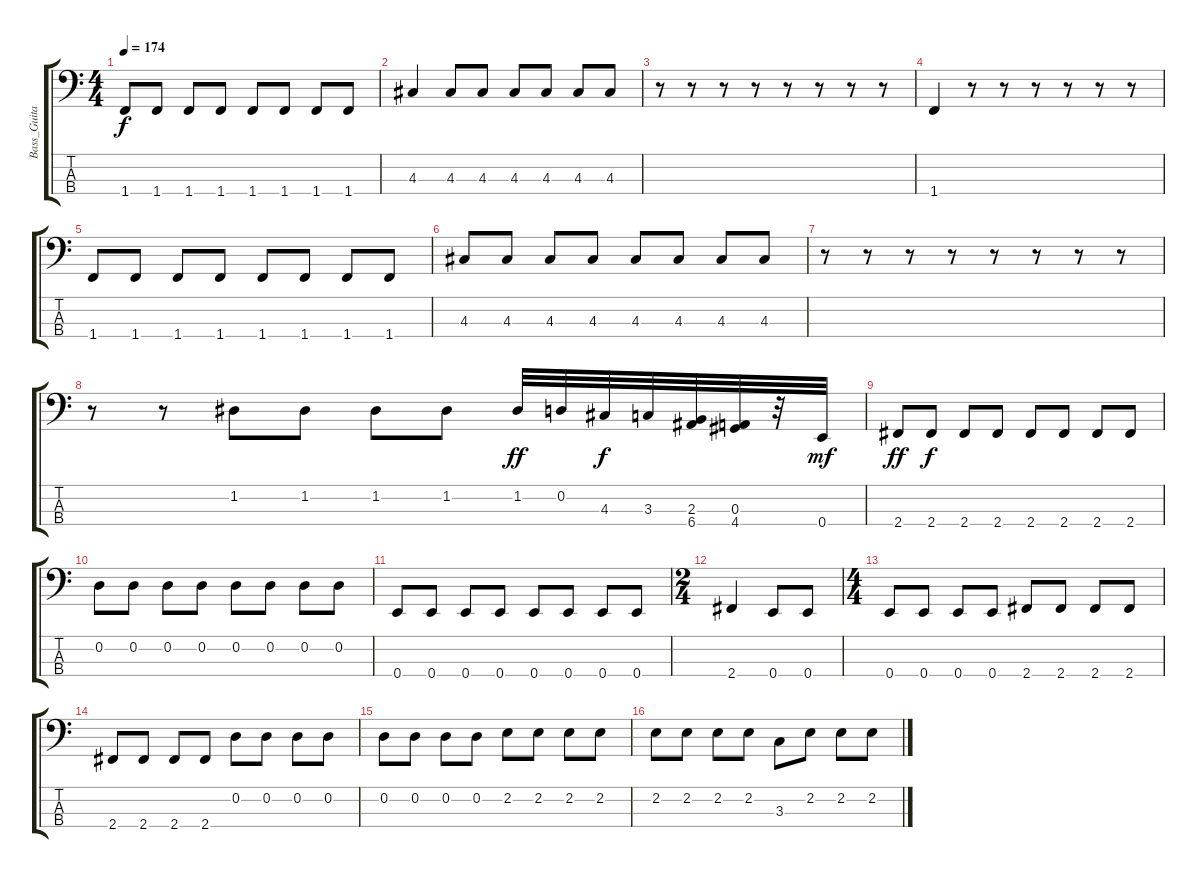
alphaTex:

\track ("Bass_Guitar" "Bass_Guita") {instrument electricbassfinger}
\staff {score tabs}
\tuning (G2 D2 A1 E1) {hide}
\ts (4 4)
\tempo 174
\clef f4
\ks c
1.4.8{dy f} 1.4.8 1.4.8 1.4.8 1.4.8 1.4.8 1.4.8 1.4.8 |
4.3.4 4.3.8 4.3.8 4.3.8 4.3.8 4.3.8 4.3.8 |
r.8 r.8 r.8 r.8 r.8 r.8 r.8 r.8 |
1.4.4 r.8 r.8 r.8 r.8 r.8 r.8 |
1.4.8 1.4.8 1.4.8 1.4.8 1.4.8 1.4.8 1.4.8 1.4.8 |
4.3.8 4.3.8 4.3.8 4.3.8 4.3.8 4.3.8 4.3.8 4.3.8 |
r.8 r.8 r.8 r.8 r.8 r.8 r.8 r.8 |
r.8 r.8 1.2.8 1.2.8 1.2.8 1.2.8 1.2.32{dy ff} 0.2.32 4.3.32{dy f} 3.3.32 (2.3 6.4).32 (0.3 4.4).32 r.32 0.4.32{dy mf} |
2.4.8{dy ff} 2.4.8{dy f} 2.4.8 2.4.8 2.4.8 2.4.8 2.4.8 2.4.8 |
0.2.8 0.2.8 0.2.8 0.2.8 0.2.8 0.2.8 0.2.8 0.2.8 |
0.4.8 0.4.8 0.4.8 0.4.8 0.4.8 0.4.8 0.4.8 0.4.8 |
\ts (2 4)
2.4.4 0.4.8 0.4.8 |
\ts (4 4)
0.4.8 0.4.8 0.4.8 0.4.8 2.4.8 2.4.8 2.4.8 2.4.8 |
2.4.8 2.4.8 2.4.8 2.4.8 0.2.8 0.2.8 0.2.8 0.2.8 |
0.2.8 0.2.8 0.2.8 0.2.8 2.2.8 2.2.8 2.2.8 2.2.8 |
2.2.8 2.2.8 2.2.8 2.2.8 3.3.8 2.2.8 2.2.8 2.2.8
